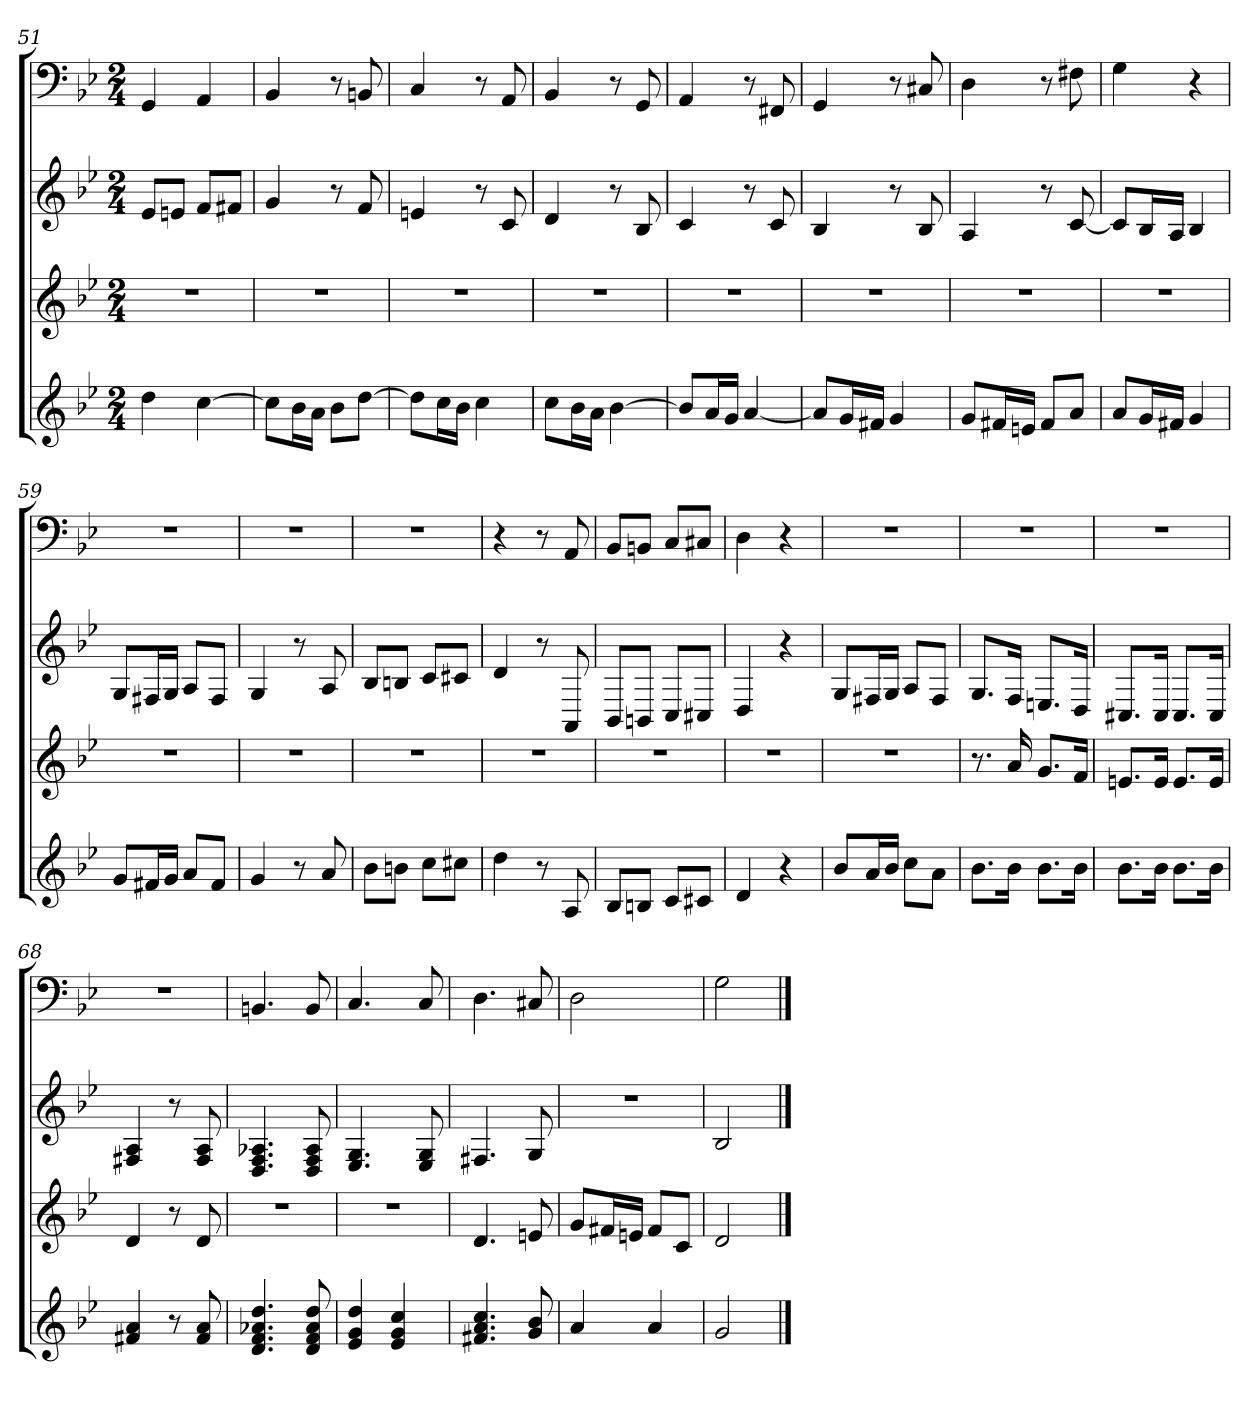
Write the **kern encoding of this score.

**kern	**kern	**kern	**kern
*part4	*part3	*part2	*part1
*staff4	*staff3	*staff2	*staff1
*k[b-e-]	*k[b-e-]	*k[b-e-]	*k[b-e-]
*M2/4	*M2/4	*M2/4	*M2/4
=51	=51	=51	=51
4dd	2r	8e-L	4GG
.	.	8enJ	.
[4cc	.	8fL	4AA
.	.	8f#XJ	.
=52	=52	=52	=52
8ccL]	2r	4g	4BB-
16b-L	.	.	.
16aJJ	.	.	.
8b-L	.	8r	8r
[8ddJ	.	8f	8BBn
=53	=53	=53	=53
8ddL]	2r	4en	4C
16ccL	.	.	.
16b-JJ	.	.	.
4cc	.	8r	8r
.	.	8c	8AA
=54	=54	=54	=54
8ccL	2r	4d	4BB-
16b-L	.	.	.
16aJJ	.	.	.
[4b-	.	8r	8r
.	.	8B-	8GG
=55	=55	=55	=55
8b-L]	2r	4c	4AA
16aL	.	.	.
16gJJ	.	.	.
[4a	.	8r	8r
.	.	8c	8FF#X
=56	=56	=56	=56
8aL]	2r	4B-	4GG
16gL	.	.	.
16f#XJJ	.	.	.
4g	.	8r	8r
.	.	8B-	8C#X
=57	=57	=57	=57
8gL	2r	4A	4D
16f#XL	.	.	.
16enJJ	.	.	.
8f#L	.	8r	8r
8aJ	.	[8c	8F#X
=58	=58	=58	=58
8aL	2r	8cL]	4G
16gL	.	16B-L	.
16f#XJJ	.	16AJJ	.
4g	.	4B-	4r
=59	=59	=59	=59
8gL	2r	8GL	2r
16f#XL	.	16F#XL	.
16gJJ	.	16GJJ	.
8aL	.	8AL	.
8f#J	.	8F#J	.
=60	=60	=60	=60
4g	2r	4G	2r
8r	.	8r	.
8a	.	8A	.
=61	=61	=61	=61
8b-L	2r	8B-L	2r
8bnJ	.	8BnJ	.
8ccL	.	8cL	.
8cc#XJ	.	8c#XJ	.
=62	=62	=62	=62
4dd	2r	4d	4r
8r	.	8r	8r
8A	.	8AA	8AA
=63	=63	=63	=63
8B-L	2r	8BB-L	8BB-L
8BnJ	.	8BBnJ	8BBnJ
8cL	.	8CL	8CL
8c#XJ	.	8C#XJ	8C#XJ
=64	=64	=64	=64
4d	2r	4D	4D
4r	.	4r	4r
=65	=65	=65	=65
8b-L	2r	8GL	2r
16aL	.	16F#XL	.
16b-JJ	.	16GJJ	.
8ccL	.	8AL	.
8aJ	.	8F#J	.
=66	=66	=66	=66
8.b-L	8.r	8.GL	2r
16b-Jk	16a	16FJk	.
8.b-L	8.gL	8.EnL	.
16b-Jk	16fJk	16DJk	.
=67	=67	=67	=67
8.b-L	8.enL	8.C#XL	2r
16b-Jk	16eJk	16C#Jk	.
8.b-L	8.eL	8.C#L	.
16b-Jk	16eJk	16C#Jk	.
=68	=68	=68	=68
4f#X 4a	4d	4F#X 4A	2r
8r	8r	8r	.
8f# 8a	8d	8F# 8A	.
=69	=69	=69	=69
4.d 4.f 4.a-X 4.dd	2r	4.D 4.F 4.A-X	4.BBn
8d 8f 8a- 8dd	.	8D 8F 8A-	8BB
=70	=70	=70	=70
4e- 4g 4dd	2r	4.E- 4.G	4.C
4e- 4g 4cc	.	.	.
.	.	8E- 8G	8C
=71	=71	=71	=71
4.f#X 4.a 4.cc	4.d	4.F#X	4.D
8g 8b-	8en	8G	8C#X
=72	=72	=72	=72
4a	8gL	2r	2D
.	16f#XL	.	.
.	16enJJ	.	.
4a	8f#L	.	.
.	8cJ	.	.
=73	=73	=73	=73
2g	2d	2B-	2G
==	==	==	==
*-	*-	*-	*-
